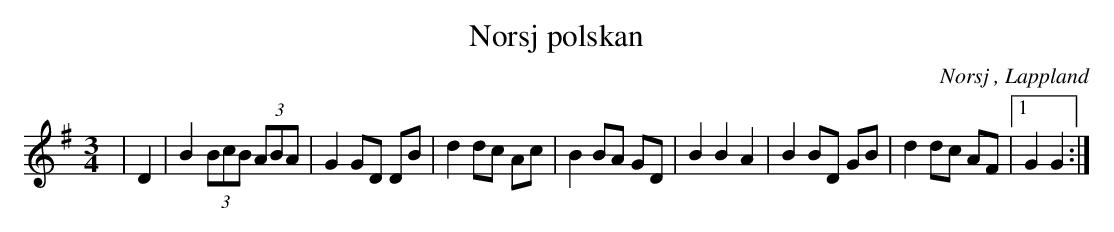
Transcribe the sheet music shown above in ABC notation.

X:1
T:Norsj polskan
O:Norsj , Lappland
M:3/4
L:1/8
K:G
| D2| B2 (3BcB (3ABA | G2 GD DB | d2 dc Ac | B2 BA GD | B2 B2 A2 | B2 BD GB | d2 dc AF |1 G2 G2  :|
